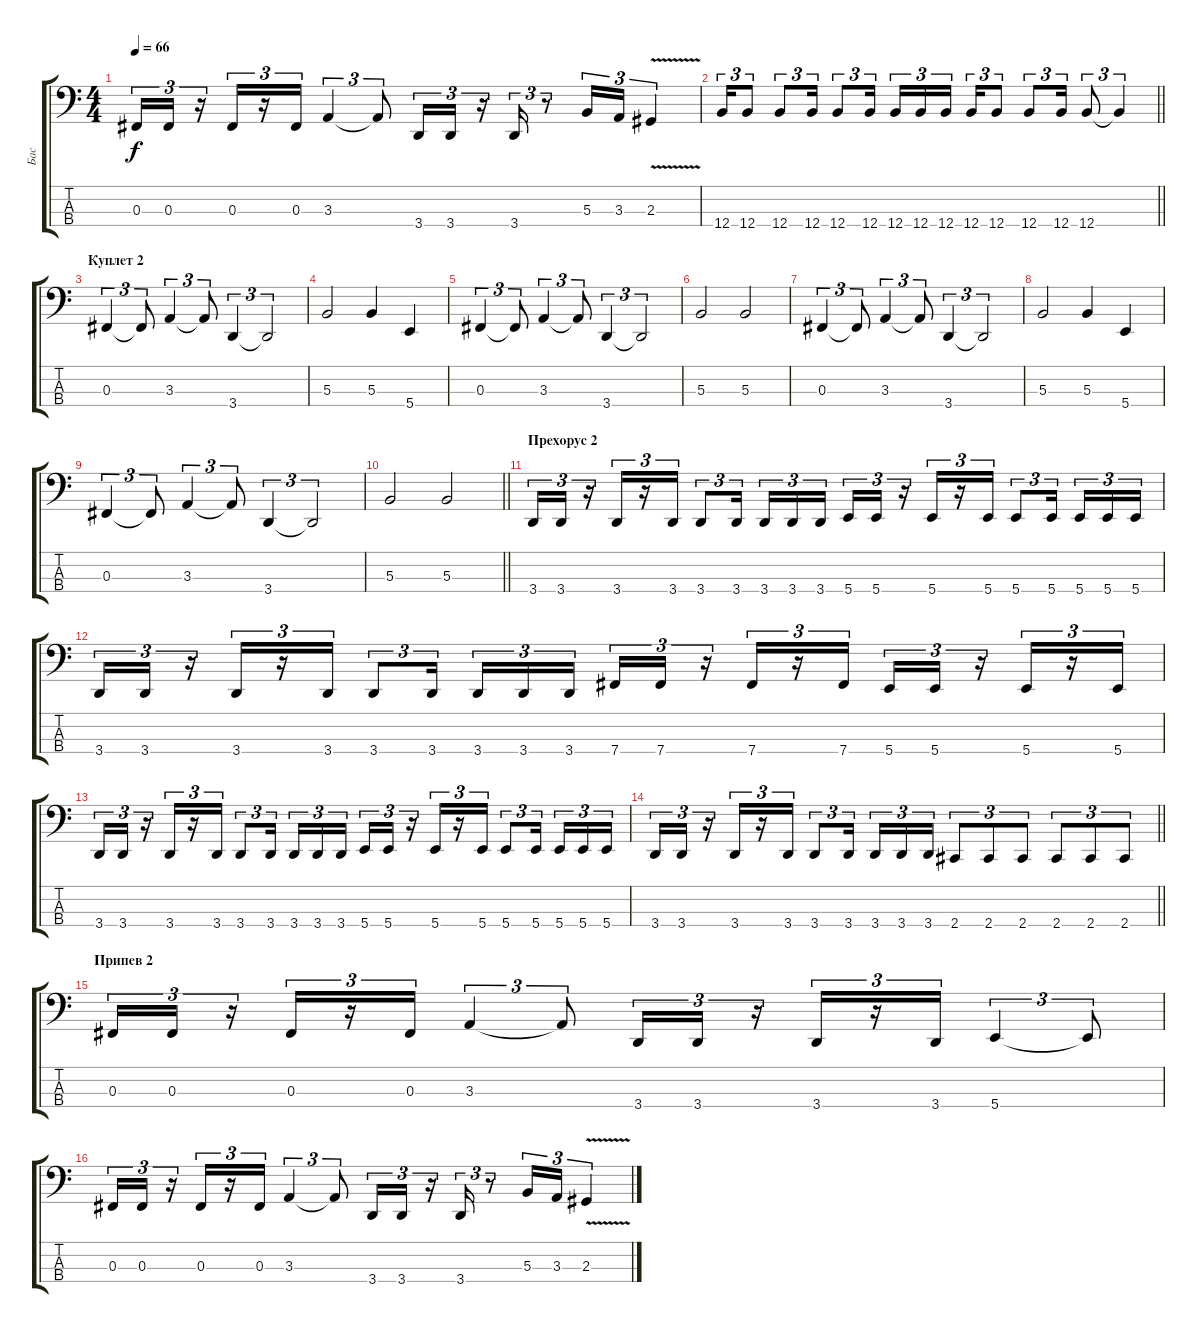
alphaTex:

\track ("Бас" "Бас") {instrument electricbasspick}
\staff {score tabs}
\tuning (E2 B1 Gb1 B0) {hide}
\ts (4 4)
\tempo 66
\clef f4
\ks c
0.3.16{tu (3 2) dy f} 0.3.16{tu (3 2)} r.16{tu (3 2)} 0.3.16{tu (3 2)} r.16{tu (3 2)} 0.3.16{tu (3 2)} 3.3.4{tu (3 2)} 3.3{t}.8{tu (3 2)} 3.4.16{tu (3 2)} 3.4.16{tu (3 2)} r.16{tu (3 2)} 3.4.16{tu (3 2)} r.8{tu (3 2)} 5.3.16{tu (3 2)} 3.3.16{tu (3 2)} 2.3{v}.4{tu (3 2)} |
\barLineRight lightlight
12.4.16{tu (3 2)} 12.4.8{tu (3 2)} 12.4.8{tu (3 2)} 12.4.16{tu (3 2)} 12.4.8{tu (3 2)} 12.4.16{tu (3 2)} 12.4.16{tu (3 2)} 12.4.16{tu (3 2)} 12.4.16{tu (3 2)} 12.4.16{tu (3 2)} 12.4.8{tu (3 2)} 12.4.8{tu (3 2)} 12.4.16{tu (3 2)} 12.4.8{tu (3 2)} 12.4{t}.4{tu (3 2)} |
\section ("" "Куплет 2")
0.3.4{tu (3 2)} 0.3{t}.8{tu (3 2)} 3.3.4{tu (3 2)} 3.3{t}.8{tu (3 2)} 3.4.4{tu (3 2)} 3.4{t}.2{tu (3 2)} |
5.3.2 5.3.4 5.4.4 |
0.3.4{tu (3 2)} 0.3{t}.8{tu (3 2)} 3.3.4{tu (3 2)} 3.3{t}.8{tu (3 2)} 3.4.4{tu (3 2)} 3.4{t}.2{tu (3 2)} |
5.3.2 5.3.2 |
0.3.4{tu (3 2)} 0.3{t}.8{tu (3 2)} 3.3.4{tu (3 2)} 3.3{t}.8{tu (3 2)} 3.4.4{tu (3 2)} 3.4{t}.2{tu (3 2)} |
5.3.2 5.3.4 5.4.4 |
0.3.4{tu (3 2)} 0.3{t}.8{tu (3 2)} 3.3.4{tu (3 2)} 3.3{t}.8{tu (3 2)} 3.4.4{tu (3 2)} 3.4{t}.2{tu (3 2)} |
\barLineRight lightlight
5.3.2 5.3.2 |
\section ("" "Прехорус 2")
3.4.16{tu (3 2)} 3.4.16{tu (3 2)} r.16{tu (3 2)} 3.4.16{tu (3 2)} r.16{tu (3 2)} 3.4.16{tu (3 2)} 3.4.8{tu (3 2)} 3.4.16{tu (3 2)} 3.4.16{tu (3 2)} 3.4.16{tu (3 2)} 3.4.16{tu (3 2)} 5.4.16{tu (3 2)} 5.4.16{tu (3 2)} r.16{tu (3 2)} 5.4.16{tu (3 2)} r.16{tu (3 2)} 5.4.16{tu (3 2)} 5.4.8{tu (3 2)} 5.4.16{tu (3 2)} 5.4.16{tu (3 2)} 5.4.16{tu (3 2)} 5.4.16{tu (3 2)} |
3.4.16{tu (3 2)} 3.4.16{tu (3 2)} r.16{tu (3 2)} 3.4.16{tu (3 2)} r.16{tu (3 2)} 3.4.16{tu (3 2)} 3.4.8{tu (3 2)} 3.4.16{tu (3 2)} 3.4.16{tu (3 2)} 3.4.16{tu (3 2)} 3.4.16{tu (3 2)} 7.4.16{tu (3 2)} 7.4.16{tu (3 2)} r.16{tu (3 2)} 7.4.16{tu (3 2)} r.16{tu (3 2)} 7.4.16{tu (3 2)} 5.4.16{tu (3 2)} 5.4.16{tu (3 2)} r.16{tu (3 2)} 5.4.16{tu (3 2)} r.16{tu (3 2)} 5.4.16{tu (3 2)} |
3.4.16{tu (3 2)} 3.4.16{tu (3 2)} r.16{tu (3 2)} 3.4.16{tu (3 2)} r.16{tu (3 2)} 3.4.16{tu (3 2)} 3.4.8{tu (3 2)} 3.4.16{tu (3 2)} 3.4.16{tu (3 2)} 3.4.16{tu (3 2)} 3.4.16{tu (3 2)} 5.4.16{tu (3 2)} 5.4.16{tu (3 2)} r.16{tu (3 2)} 5.4.16{tu (3 2)} r.16{tu (3 2)} 5.4.16{tu (3 2)} 5.4.8{tu (3 2)} 5.4.16{tu (3 2)} 5.4.16{tu (3 2)} 5.4.16{tu (3 2)} 5.4.16{tu (3 2)} |
\barLineRight lightlight
3.4.16{tu (3 2)} 3.4.16{tu (3 2)} r.16{tu (3 2)} 3.4.16{tu (3 2)} r.16{tu (3 2)} 3.4.16{tu (3 2)} 3.4.8{tu (3 2)} 3.4.16{tu (3 2)} 3.4.16{tu (3 2)} 3.4.16{tu (3 2)} 3.4.16{tu (3 2)} 2.4.8{tu (3 2)} 2.4.8{tu (3 2)} 2.4.8{tu (3 2)} 2.4.8{tu (3 2)} 2.4.8{tu (3 2)} 2.4.8{tu (3 2)} |
\section ("" "Припев 2")
0.3.16{tu (3 2)} 0.3.16{tu (3 2)} r.16{tu (3 2)} 0.3.16{tu (3 2)} r.16{tu (3 2)} 0.3.16{tu (3 2)} 3.3.4{tu (3 2)} 3.3{t}.8{tu (3 2)} 3.4.16{tu (3 2)} 3.4.16{tu (3 2)} r.16{tu (3 2)} 3.4.16{tu (3 2)} r.16{tu (3 2)} 3.4.16{tu (3 2)} 5.4.4{tu (3 2)} 5.4{t}.8{tu (3 2)} |
0.3.16{tu (3 2)} 0.3.16{tu (3 2)} r.16{tu (3 2)} 0.3.16{tu (3 2)} r.16{tu (3 2)} 0.3.16{tu (3 2)} 3.3.4{tu (3 2)} 3.3{t}.8{tu (3 2)} 3.4.16{tu (3 2)} 3.4.16{tu (3 2)} r.16{tu (3 2)} 3.4.16{tu (3 2)} r.8{tu (3 2)} 5.3.16{tu (3 2)} 3.3.16{tu (3 2)} 2.3{v}.4{tu (3 2)}
